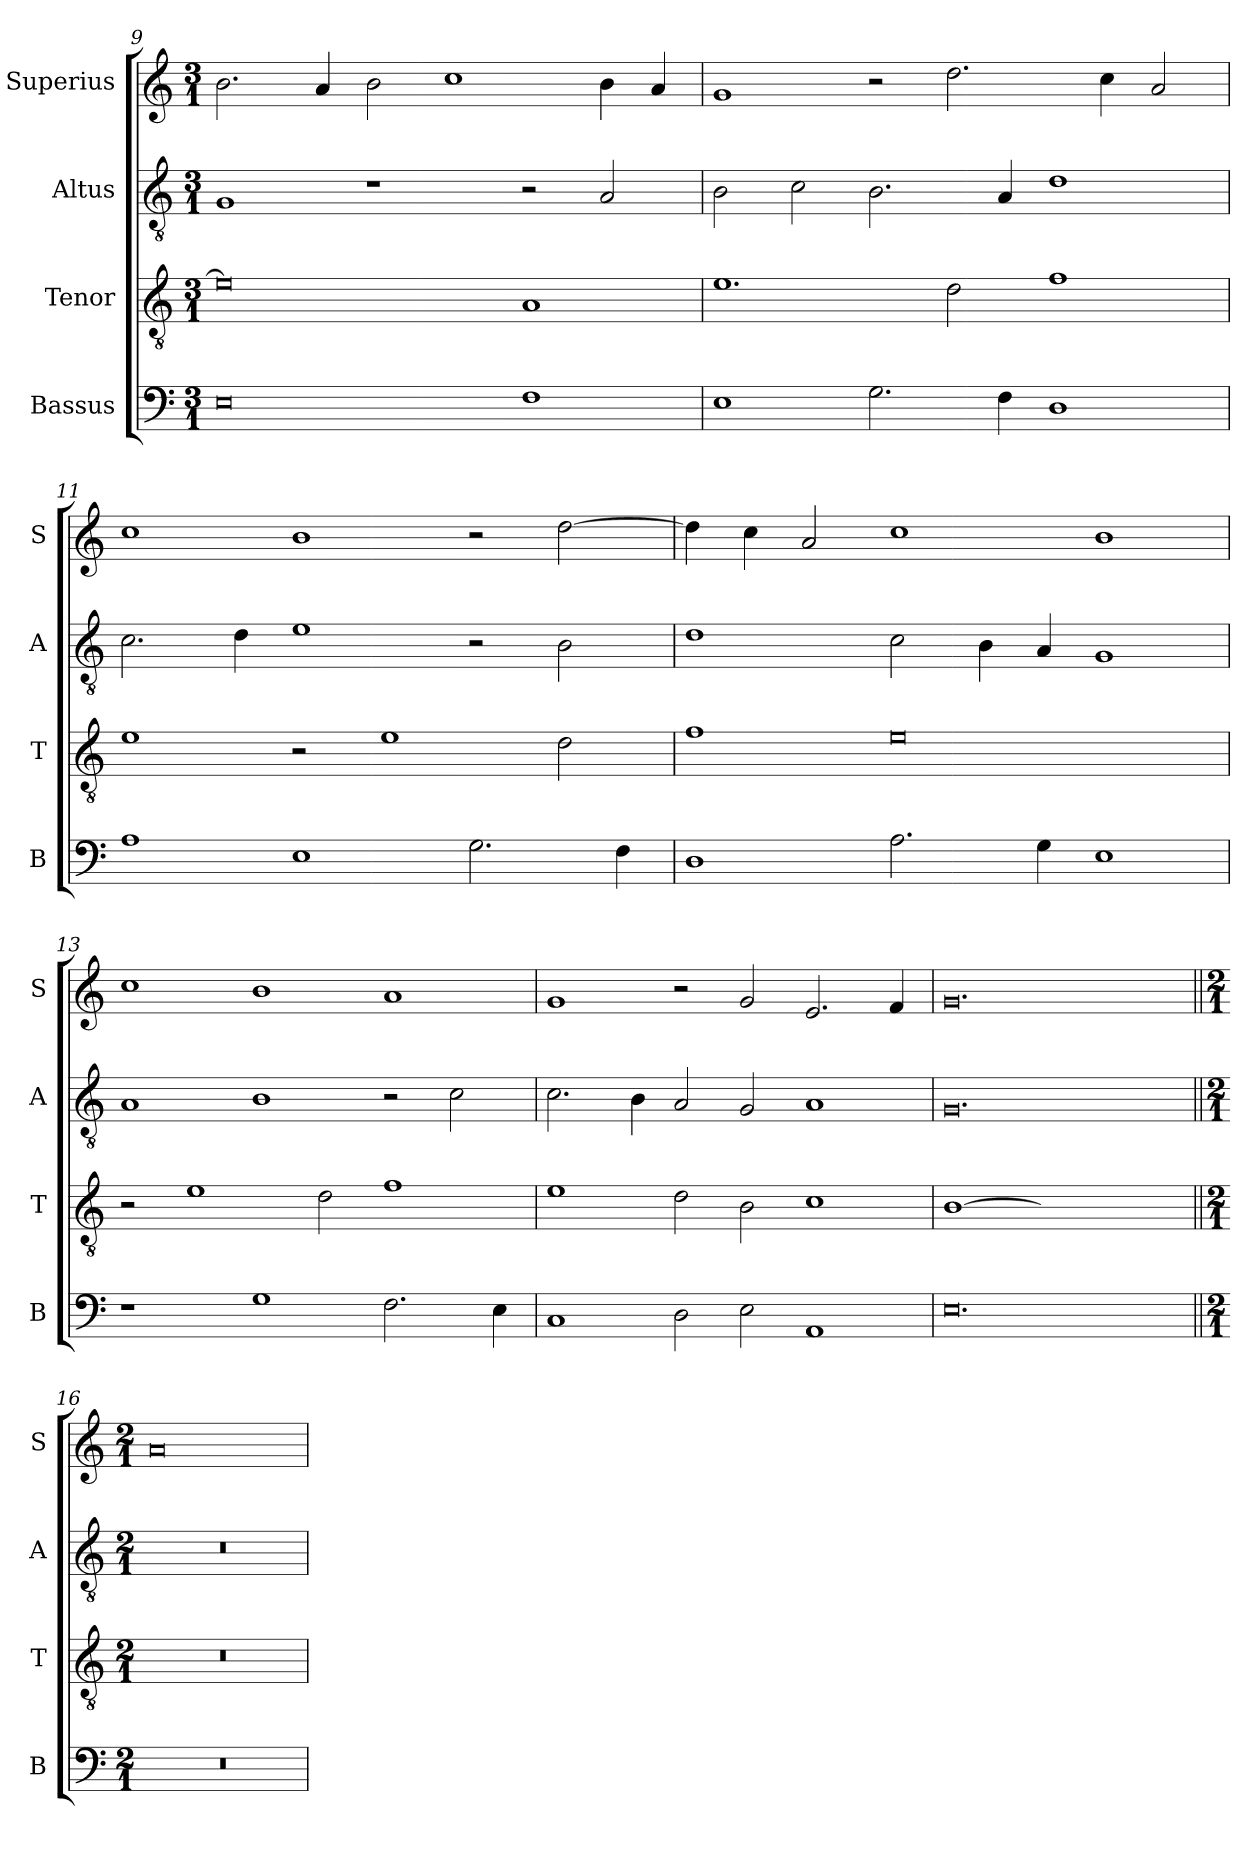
**kern	**kern	**kern	**kern
*part4	*part3	*part2	*part1
*staff4	*staff3	*staff2	*staff1
*I"Bassus	*I"Tenor	*I"Altus	*I"Superius
*I'B	*I'T	*I'A	*I'S
*clefF4	*clefGv2	*clefGv2	*clefG2
*k[]	*k[]	*k[]	*k[]
*M3/1	*M3/1	*M3/1	*M3/1
=9	=9	=9	=9
0E	0e]	1G	2.b\
.	.	.	4a/
.	.	1r	2b\
.	.	.	1cc
1F	1A	2r	.
.	.	2A/	4b\
.	.	.	4a/
=10	=10	=10	=10
1E	1.e	2B\	1g
.	.	2c\	.
2.G\	.	2.B\	2r
.	2d\	.	2.dd\
4F\	.	4A/	.
1D	1f	1d	.
.	.	.	4cc\
.	.	.	2a/
=11	=11	=11	=11
1A	1e	2.c\	1cc
.	.	4d\	.
1E	2r	1e	1b
.	1e	.	.
2.G\	.	2r	2r
.	2d\	2B\	[2dd\
4F\	.	.	.
=12	=12	=12	=12
1D	1f	1d	4dd\]
.	.	.	4cc\
.	.	.	2a/
2.A\	0e	2c\	1cc
.	.	4B\	.
4G\	.	4A/	.
1E	.	1G	1b
=13	=13	=13	=13
1r	2r	1A	1cc
.	1e	.	.
1G	.	1B	1b
.	2d\	.	.
2.F\	1f	2r	1a
.	.	2c\	.
4E\	.	.	.
=14	=14	=14	=14
1C	1e	2.c\	1g
.	.	4B\	.
2D\	2d\	2A/	2r
2E\	2B\	2G/	2g/
1AA	1c	1A	2.e/
.	.	.	4f/
=15	=15	=15	=15
0.E	[1B	0.G	0.g
.	0Byy]	.	.
!!LO:LB:g=z
=16||	=16||	=16||	=16||
*M2/1	*M2/1	*M2/1	*M2/1
0r	0r	0r	0a
=	=	=	=
*-	*-	*-	*-
